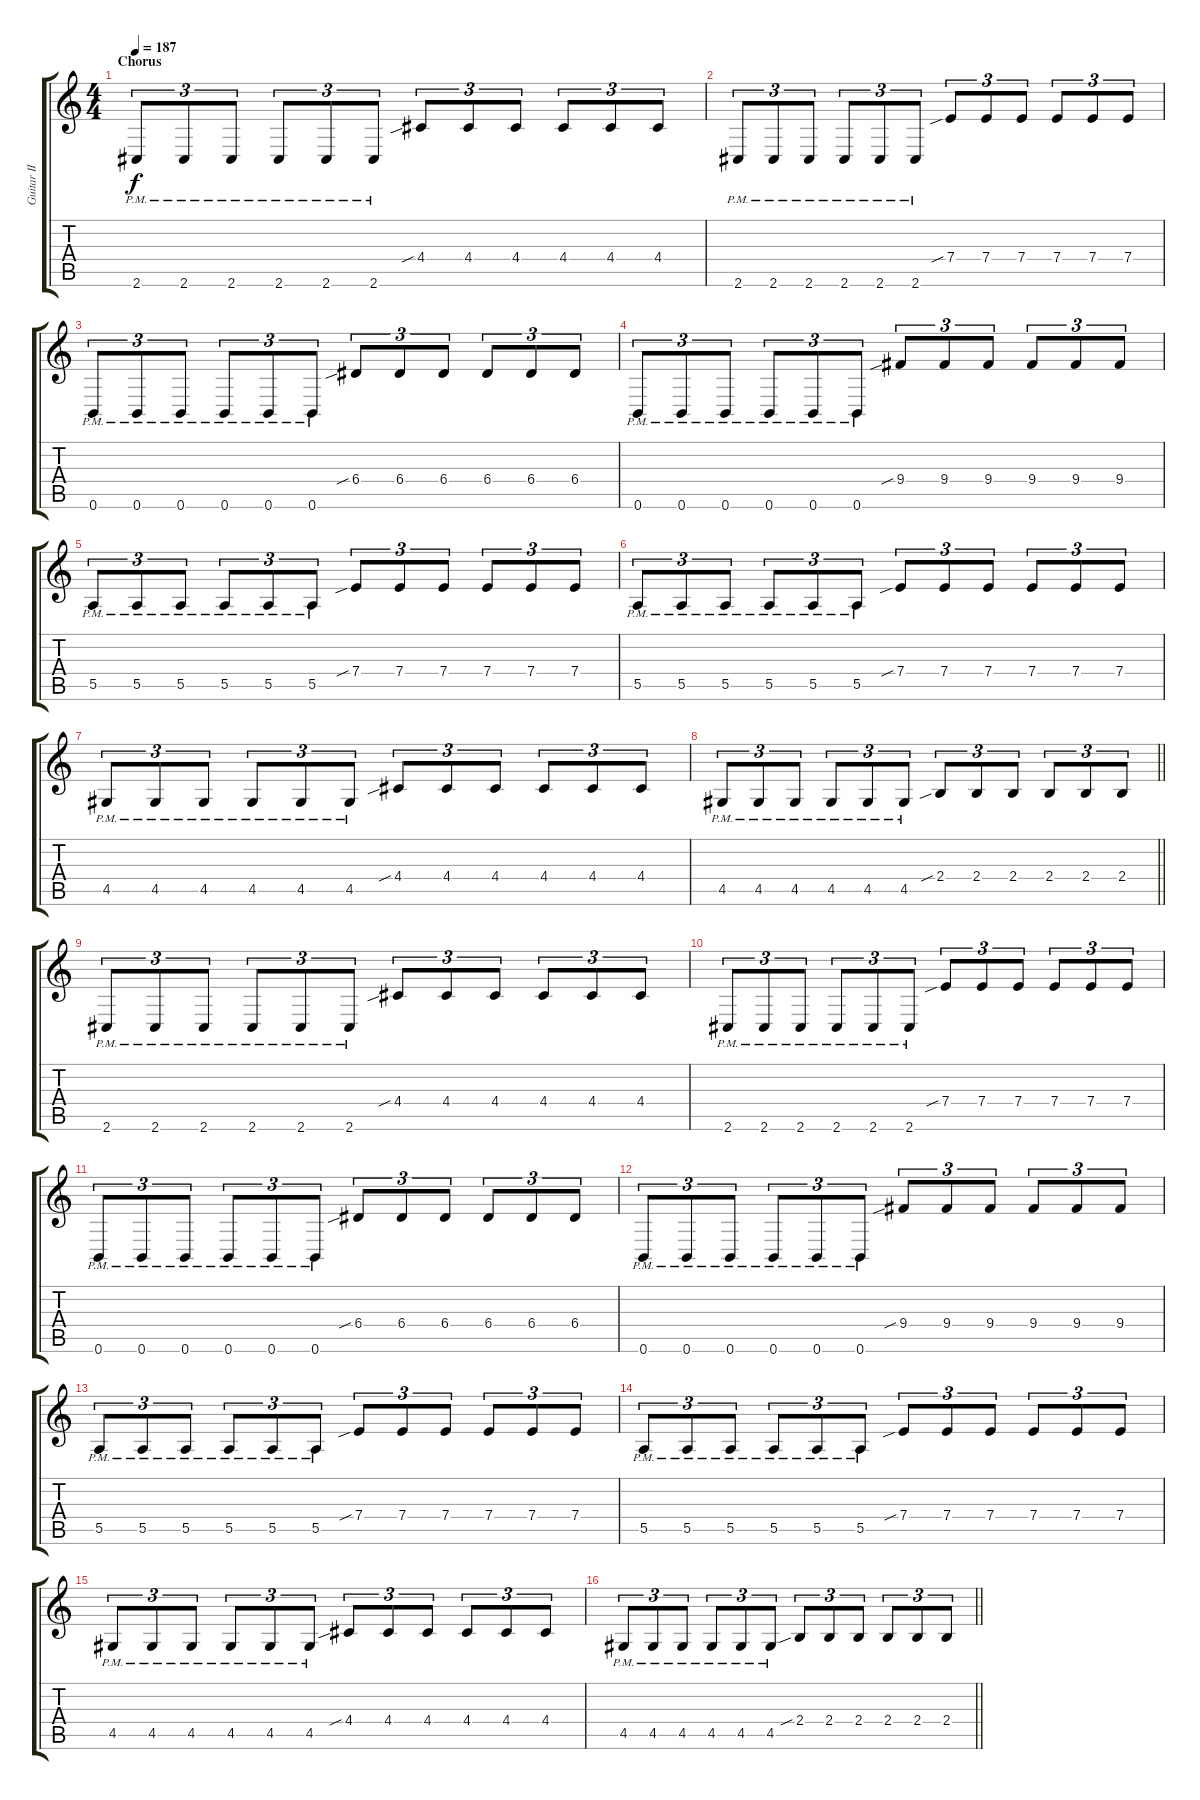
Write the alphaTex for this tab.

\track ("Guitar II" "Guitar II") {instrument distortionguitar}
\staff {score tabs}
\tuning (B3 Gb3 D3 A2 E2 B1) {hide}
\ts (4 4)
\section ("" "Chorus")
\tempo 187
\clef g2
\ks c
2.6{pm}.8{tu (3 2) dy f} 2.6{pm}.8{tu (3 2)} 2.6{pm}.8{tu (3 2)} 2.6{pm}.8{tu (3 2)} 2.6{pm}.8{tu (3 2)} 2.6{pm}.8{tu (3 2)} 4.4{sib}.8{tu (3 2)} 4.4.8{tu (3 2)} 4.4.8{tu (3 2)} 4.4.8{tu (3 2)} 4.4.8{tu (3 2)} 4.4.8{tu (3 2)} |
2.6{pm}.8{tu (3 2)} 2.6{pm}.8{tu (3 2)} 2.6{pm}.8{tu (3 2)} 2.6{pm}.8{tu (3 2)} 2.6{pm}.8{tu (3 2)} 2.6{pm}.8{tu (3 2)} 7.4{sib}.8{tu (3 2)} 7.4.8{tu (3 2)} 7.4.8{tu (3 2)} 7.4.8{tu (3 2)} 7.4.8{tu (3 2)} 7.4.8{tu (3 2)} |
0.6{pm}.8{tu (3 2)} 0.6{pm}.8{tu (3 2)} 0.6{pm}.8{tu (3 2)} 0.6{pm}.8{tu (3 2)} 0.6{pm}.8{tu (3 2)} 0.6{pm}.8{tu (3 2)} 6.4{sib}.8{tu (3 2)} 6.4.8{tu (3 2)} 6.4.8{tu (3 2)} 6.4.8{tu (3 2)} 6.4.8{tu (3 2)} 6.4.8{tu (3 2)} |
0.6{pm}.8{tu (3 2)} 0.6{pm}.8{tu (3 2)} 0.6{pm}.8{tu (3 2)} 0.6{pm}.8{tu (3 2)} 0.6{pm}.8{tu (3 2)} 0.6{pm}.8{tu (3 2)} 9.4{sib}.8{tu (3 2)} 9.4.8{tu (3 2)} 9.4.8{tu (3 2)} 9.4.8{tu (3 2)} 9.4.8{tu (3 2)} 9.4.8{tu (3 2)} |
5.5{pm}.8{tu (3 2)} 5.5{pm}.8{tu (3 2)} 5.5{pm}.8{tu (3 2)} 5.5{pm}.8{tu (3 2)} 5.5{pm}.8{tu (3 2)} 5.5{pm}.8{tu (3 2)} 7.4{sib}.8{tu (3 2)} 7.4.8{tu (3 2)} 7.4.8{tu (3 2)} 7.4.8{tu (3 2)} 7.4.8{tu (3 2)} 7.4.8{tu (3 2)} |
5.5{pm}.8{tu (3 2)} 5.5{pm}.8{tu (3 2)} 5.5{pm}.8{tu (3 2)} 5.5{pm}.8{tu (3 2)} 5.5{pm}.8{tu (3 2)} 5.5{pm}.8{tu (3 2)} 7.4{sib}.8{tu (3 2)} 7.4.8{tu (3 2)} 7.4.8{tu (3 2)} 7.4.8{tu (3 2)} 7.4.8{tu (3 2)} 7.4.8{tu (3 2)} |
4.5{pm}.8{tu (3 2)} 4.5{pm}.8{tu (3 2)} 4.5{pm}.8{tu (3 2)} 4.5{pm}.8{tu (3 2)} 4.5{pm}.8{tu (3 2)} 4.5{pm}.8{tu (3 2)} 4.4{sib}.8{tu (3 2)} 4.4.8{tu (3 2)} 4.4.8{tu (3 2)} 4.4.8{tu (3 2)} 4.4.8{tu (3 2)} 4.4.8{tu (3 2)} |
\barLineRight lightlight
4.5{pm}.8{tu (3 2)} 4.5{pm}.8{tu (3 2)} 4.5{pm}.8{tu (3 2)} 4.5{pm}.8{tu (3 2)} 4.5{pm}.8{tu (3 2)} 4.5{pm}.8{tu (3 2)} 2.4{sib}.8{tu (3 2)} 2.4.8{tu (3 2)} 2.4.8{tu (3 2)} 2.4.8{tu (3 2)} 2.4.8{tu (3 2)} 2.4.8{tu (3 2)} |
\section ("" "")
2.6{pm}.8{tu (3 2)} 2.6{pm}.8{tu (3 2)} 2.6{pm}.8{tu (3 2)} 2.6{pm}.8{tu (3 2)} 2.6{pm}.8{tu (3 2)} 2.6{pm}.8{tu (3 2)} 4.4{sib}.8{tu (3 2)} 4.4.8{tu (3 2)} 4.4.8{tu (3 2)} 4.4.8{tu (3 2)} 4.4.8{tu (3 2)} 4.4.8{tu (3 2)} |
2.6{pm}.8{tu (3 2)} 2.6{pm}.8{tu (3 2)} 2.6{pm}.8{tu (3 2)} 2.6{pm}.8{tu (3 2)} 2.6{pm}.8{tu (3 2)} 2.6{pm}.8{tu (3 2)} 7.4{sib}.8{tu (3 2)} 7.4.8{tu (3 2)} 7.4.8{tu (3 2)} 7.4.8{tu (3 2)} 7.4.8{tu (3 2)} 7.4.8{tu (3 2)} |
0.6{pm}.8{tu (3 2)} 0.6{pm}.8{tu (3 2)} 0.6{pm}.8{tu (3 2)} 0.6{pm}.8{tu (3 2)} 0.6{pm}.8{tu (3 2)} 0.6{pm}.8{tu (3 2)} 6.4{sib}.8{tu (3 2)} 6.4.8{tu (3 2)} 6.4.8{tu (3 2)} 6.4.8{tu (3 2)} 6.4.8{tu (3 2)} 6.4.8{tu (3 2)} |
0.6{pm}.8{tu (3 2)} 0.6{pm}.8{tu (3 2)} 0.6{pm}.8{tu (3 2)} 0.6{pm}.8{tu (3 2)} 0.6{pm}.8{tu (3 2)} 0.6{pm}.8{tu (3 2)} 9.4{sib}.8{tu (3 2)} 9.4.8{tu (3 2)} 9.4.8{tu (3 2)} 9.4.8{tu (3 2)} 9.4.8{tu (3 2)} 9.4.8{tu (3 2)} |
5.5{pm}.8{tu (3 2)} 5.5{pm}.8{tu (3 2)} 5.5{pm}.8{tu (3 2)} 5.5{pm}.8{tu (3 2)} 5.5{pm}.8{tu (3 2)} 5.5{pm}.8{tu (3 2)} 7.4{sib}.8{tu (3 2)} 7.4.8{tu (3 2)} 7.4.8{tu (3 2)} 7.4.8{tu (3 2)} 7.4.8{tu (3 2)} 7.4.8{tu (3 2)} |
5.5{pm}.8{tu (3 2)} 5.5{pm}.8{tu (3 2)} 5.5{pm}.8{tu (3 2)} 5.5{pm}.8{tu (3 2)} 5.5{pm}.8{tu (3 2)} 5.5{pm}.8{tu (3 2)} 7.4{sib}.8{tu (3 2)} 7.4.8{tu (3 2)} 7.4.8{tu (3 2)} 7.4.8{tu (3 2)} 7.4.8{tu (3 2)} 7.4.8{tu (3 2)} |
4.5{pm}.8{tu (3 2)} 4.5{pm}.8{tu (3 2)} 4.5{pm}.8{tu (3 2)} 4.5{pm}.8{tu (3 2)} 4.5{pm}.8{tu (3 2)} 4.5{pm}.8{tu (3 2)} 4.4{sib}.8{tu (3 2)} 4.4.8{tu (3 2)} 4.4.8{tu (3 2)} 4.4.8{tu (3 2)} 4.4.8{tu (3 2)} 4.4.8{tu (3 2)} |
\barLineRight lightlight
4.5{pm}.8{tu (3 2)} 4.5{pm}.8{tu (3 2)} 4.5{pm}.8{tu (3 2)} 4.5{pm}.8{tu (3 2)} 4.5{pm}.8{tu (3 2)} 4.5{pm}.8{tu (3 2)} 2.4{sib}.8{tu (3 2)} 2.4.8{tu (3 2)} 2.4.8{tu (3 2)} 2.4.8{tu (3 2)} 2.4.8{tu (3 2)} 2.4.8{tu (3 2)}
